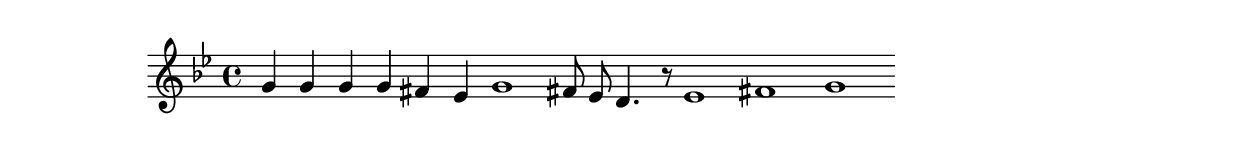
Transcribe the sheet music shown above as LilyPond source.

%% DO NOT EDIT this file manually; it is automatically
%% generated from LSR http://lsr.dsi.unimi.it
%% Make any changes in LSR itself, or in Documentation/snippets/new/ ,
%% and then run scripts/auxiliar/makelsr.py
%%
%% This file is in the public domain.
\version "2.14.0"

\header {
  lsrtags = "world-music"

%% Translation of GIT committish: 59caa3adce63114ca7972d18f95d4aadc528ec3d
  texidoces = "
Para las improvisaciones o @emph{taqasim} que son libres durante unos
momentos, se puede omitir la indicación de compás y se puede usar
@code{\\cadenzaOn}.  Podría ser necesario ajustar el estilo de
alteraciones accidentales, porque la ausencia de líneas divisorias
hará que la alteración aparezca una sola vez.  He aquí un ejemplo de
cómo podría ser el comienzo de una improvisación @emph{hijaz}:

"
doctitlees = "Improvisación de música árabe"


%% Translation of GIT committish: 0a868be38a775ecb1ef935b079000cebbc64de40
  texidocde = "
Bei Improvisation oder @emph{taqasim}, die zeitlich frei gespielt
werden, kann die Taktart ausgelassen werden und @code{\\cadenzaOn}
kann eingesetzt werden.  Es kann nötig sein, den Versetzungszeichenstil
anzupassen, weil sonst die Versetzungszeichen nur einmal ausgegeben
werden, da keine Taktlinien gesetzt sind.  Hier ein Beispiel, wie
der Beginn einer @emph{hijaz}-Improvisation aussehen könnte:

"

  doctitlede = "Arabische Improvisation"

  texidoc = "
For improvisations or taqasim which are temporarily free, the time
signature can be omitted and @code{\\cadenzaOn} can be used.  Adjusting
the accidental style might be required, since the absence of bar lines
will cause the accidental to be marked only once.  Here is an example
of what could be the start of a hijaz improvisation:

"
  doctitle = "Arabic improvisation"
} % begin verbatim

\include "arabic.ly"

\relative sol' {
  \key re \kurd
  #(set-accidental-style 'forget)
  \cadenzaOn
  sol4 sol sol sol fad mib sol1 fad8 mib re4. r8 mib1 fad sol
}
